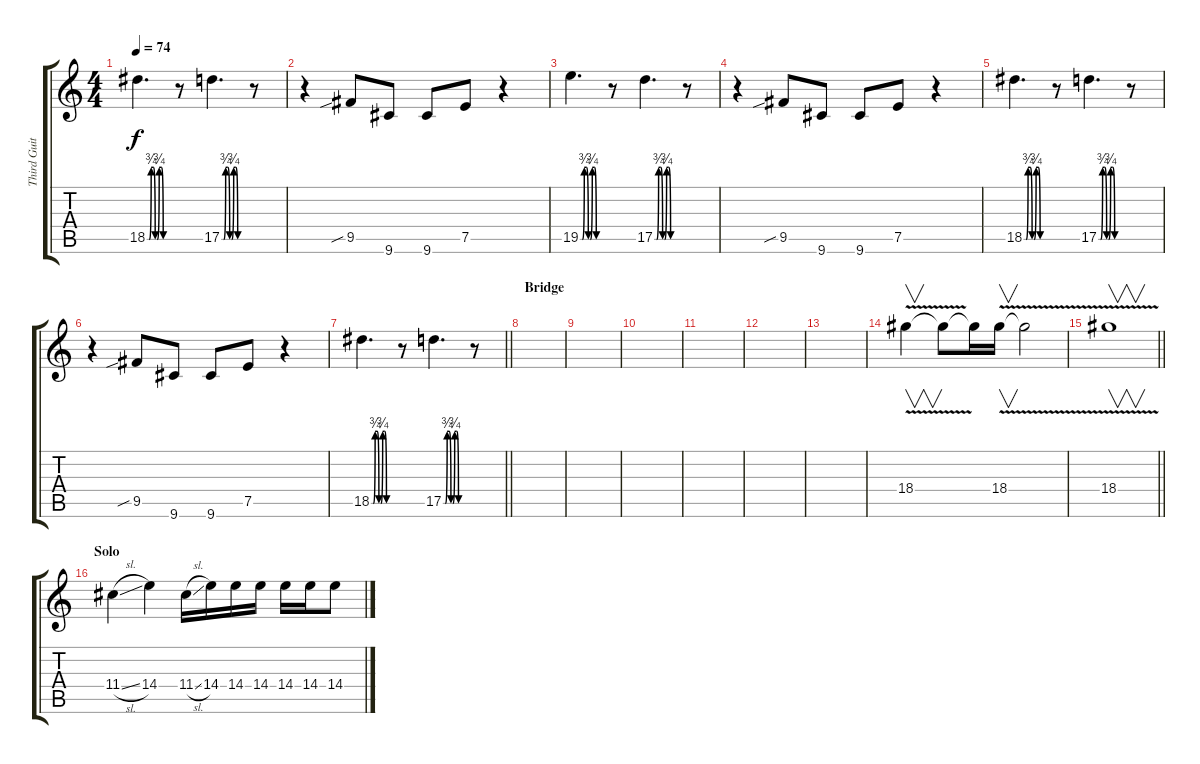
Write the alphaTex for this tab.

\track ("Third Guitar" "Third Guit") {instrument overdrivenguitar}
\staff {score tabs}
\tuning (E4 B3 G3 D3 A2 E2) {hide}
\ts (4 4)
\tempo 74
\clef g2
\ks c
18.5{be (custom 0 0 5 0 10 3 15 3 20 0 25 0 30 3 35 3 40 0 60 0)}.4{d dy f} r.8 17.5{be (custom 0 0 5 0 10 3 15 3 20 0 25 0 30 3 35 3 40 0 60 0)}.4{d} r.8 |
r.4 9.5{sib}.8 9.6.8 9.6.8 7.5.8 r.4 |
19.5{be (custom 0 0 5 0 10 3 15 3 20 0 25 0 30 3 35 3 40 0 60 0)}.4{d} r.8 17.5{be (custom 0 0 5 0 10 3 15 3 20 0 25 0 30 3 35 3 40 0 60 0)}.4{d} r.8 |
r.4 9.5{sib}.8 9.6.8 9.6.8 7.5.8 r.4 |
18.5{be (custom 0 0 5 0 10 3 15 3 20 0 25 0 30 3 35 3 40 0 60 0)}.4{d} r.8 17.5{be (custom 0 0 5 0 10 3 15 3 20 0 25 0 30 3 35 3 40 0 60 0)}.4{d} r.8 |
r.4 9.5{sib}.8 9.6.8 9.6.8 7.5.8 r.4 |
\barLineRight lightlight
18.5{be (custom 0 0 5 0 10 3 15 3 20 0 25 0 30 3 35 3 40 0 60 0)}.4{d} r.8 17.5{be (custom 0 0 5 0 10 3 15 3 20 0 25 0 30 3 35 3 40 0 60 0)}.4{d} r.8 |
\section ("" "Bridge")
|
|
|
|
|
|
18.4{v}.4{v} 18.4{t}.8 18.4{t}.16 18.4{v}.16{v volume 15} 18.4{t}.2 |
\barLineRight lightlight
18.4{v}.1{v} |
\section ("" "Solo")
11.4{sl}.4 14.4.4 11.4{sl}.16 14.4.16 14.4.16 14.4.16 14.4.16 14.4.16 14.4.8
